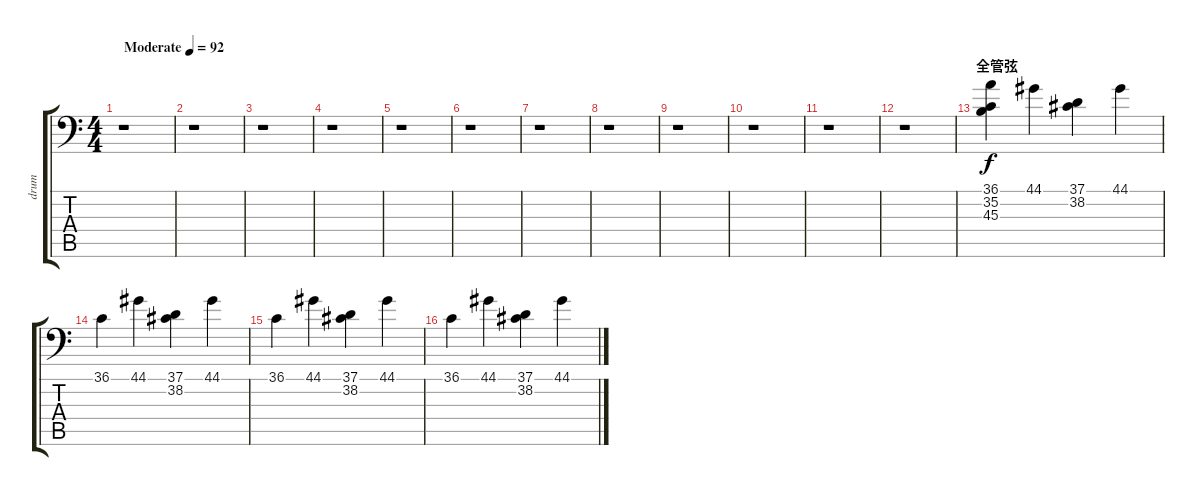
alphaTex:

\track ("drum" "drum") {instrument acousticgrandpiano}
\staff {score tabs}
\tuning (C-1 C-1 C-1 C-1 C-1 C-1) {hide}
\ts (4 4)
\tempo (92 "Moderate")
\clef f4
\ks c
r.1{dy f instrument acousticgrandpiano} |
r.1 |
r.1 |
r.1 |
r.1 |
r.1 |
r.1 |
r.1 |
r.1 |
r.1 |
r.1 |
r.1 |
\section ("" "全管弦")
(36.1 35.2 45.3).4 44.1.4 (37.1 38.2).4 44.1.4 |
36.1.4 44.1.4 (37.1 38.2).4 44.1.4 |
36.1.4 44.1.4 (37.1 38.2).4 44.1.4 |
36.1.4 44.1.4 (37.1 38.2).4 44.1.4
